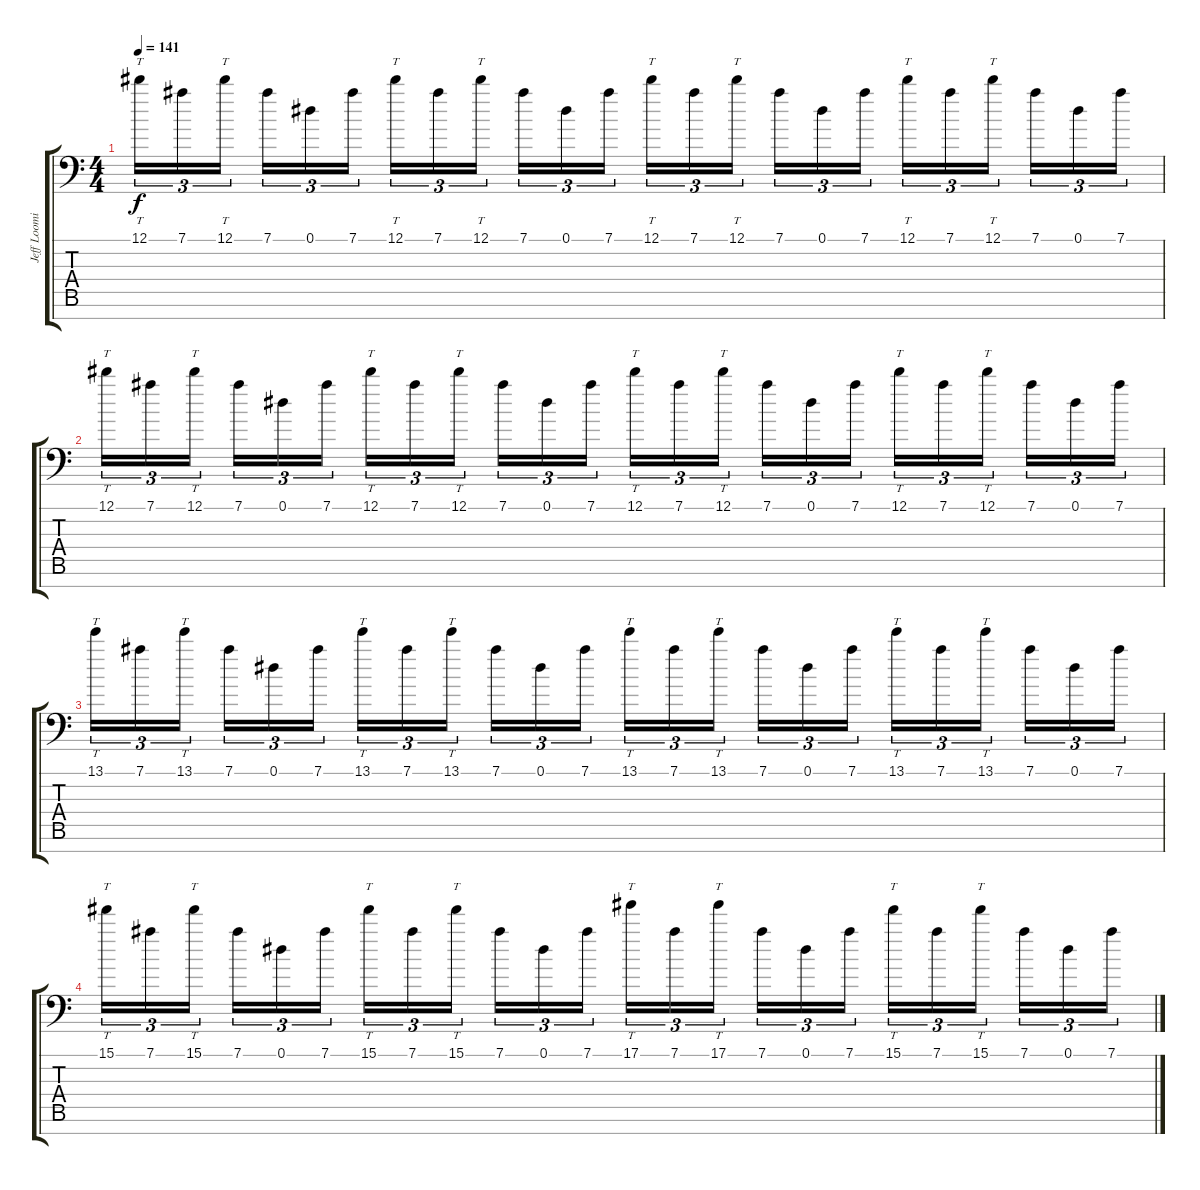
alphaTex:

\track ("Jeff Loomis Solo" "Jeff Loomi") {instrument distortionguitar}
\staff {score tabs}
\tuning (Eb4 Bb3 Gb3 Db3 Ab2 Eb2 Bb1) {hide}
\ts (4 4)
\tempo 141
\clef f4
\ks c
12.1.16{tt tu (3 2) dy f balance 8} 7.1.16{tu (3 2)} 12.1.16{tt tu (3 2)} 7.1.16{tu (3 2)} 0.1.16{tu (3 2)} 7.1.16{tu (3 2)} 12.1.16{tt tu (3 2)} 7.1.16{tu (3 2)} 12.1.16{tt tu (3 2)} 7.1.16{tu (3 2)} 0.1.16{tu (3 2)} 7.1.16{tu (3 2)} 12.1.16{tt tu (3 2)} 7.1.16{tu (3 2)} 12.1.16{tt tu (3 2)} 7.1.16{tu (3 2)} 0.1.16{tu (3 2)} 7.1.16{tu (3 2)} 12.1.16{tt tu (3 2)} 7.1.16{tu (3 2)} 12.1.16{tt tu (3 2)} 7.1.16{tu (3 2)} 0.1.16{tu (3 2)} 7.1.16{tu (3 2)} |
12.1.16{tt tu (3 2)} 7.1.16{tu (3 2)} 12.1.16{tt tu (3 2)} 7.1.16{tu (3 2)} 0.1.16{tu (3 2)} 7.1.16{tu (3 2)} 12.1.16{tt tu (3 2)} 7.1.16{tu (3 2)} 12.1.16{tt tu (3 2)} 7.1.16{tu (3 2)} 0.1.16{tu (3 2)} 7.1.16{tu (3 2)} 12.1.16{tt tu (3 2)} 7.1.16{tu (3 2)} 12.1.16{tt tu (3 2)} 7.1.16{tu (3 2)} 0.1.16{tu (3 2)} 7.1.16{tu (3 2)} 12.1.16{tt tu (3 2)} 7.1.16{tu (3 2)} 12.1.16{tt tu (3 2)} 7.1.16{tu (3 2)} 0.1.16{tu (3 2)} 7.1.16{tu (3 2)} |
13.1.16{tt tu (3 2)} 7.1.16{tu (3 2)} 13.1.16{tt tu (3 2)} 7.1.16{tu (3 2)} 0.1.16{tu (3 2)} 7.1.16{tu (3 2)} 13.1.16{tt tu (3 2)} 7.1.16{tu (3 2)} 13.1.16{tt tu (3 2)} 7.1.16{tu (3 2)} 0.1.16{tu (3 2)} 7.1.16{tu (3 2)} 13.1.16{tt tu (3 2)} 7.1.16{tu (3 2)} 13.1.16{tt tu (3 2)} 7.1.16{tu (3 2)} 0.1.16{tu (3 2)} 7.1.16{tu (3 2)} 13.1.16{tt tu (3 2)} 7.1.16{tu (3 2)} 13.1.16{tt tu (3 2)} 7.1.16{tu (3 2)} 0.1.16{tu (3 2)} 7.1.16{tu (3 2)} |
15.1.16{tt tu (3 2)} 7.1.16{tu (3 2)} 15.1.16{tt tu (3 2)} 7.1.16{tu (3 2)} 0.1.16{tu (3 2)} 7.1.16{tu (3 2)} 15.1.16{tt tu (3 2)} 7.1.16{tu (3 2)} 15.1.16{tt tu (3 2)} 7.1.16{tu (3 2)} 0.1.16{tu (3 2)} 7.1.16{tu (3 2)} 17.1.16{tt tu (3 2)} 7.1.16{tu (3 2)} 17.1.16{tt tu (3 2)} 7.1.16{tu (3 2)} 0.1.16{tu (3 2)} 7.1.16{tu (3 2)} 15.1.16{tt tu (3 2)} 7.1.16{tu (3 2)} 15.1.16{tt tu (3 2)} 7.1.16{tu (3 2)} 0.1.16{tu (3 2)} 7.1.16{tu (3 2)}
